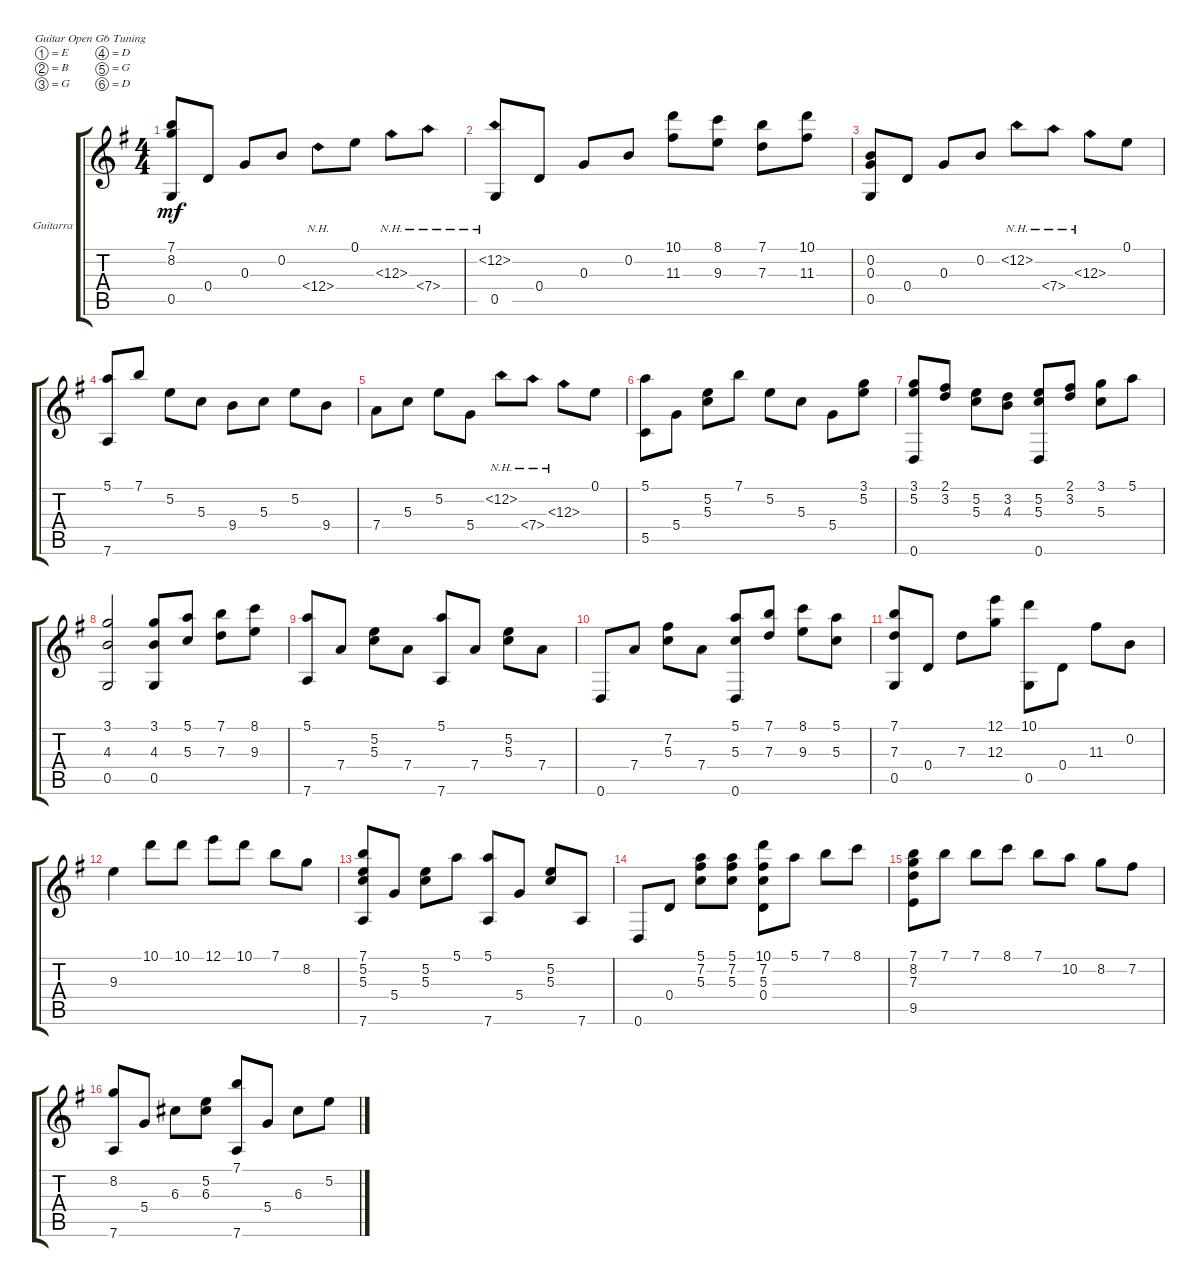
\defaultSystemsLayout 4
\bracketExtendMode groupsimilarinstruments
\firstSystemTrackNameOrientation horizontal
\otherSystemsTrackNameOrientation horizontal
\track ("Guitarra" "Guitarra") {instrument acousticguitarnylon}
\staff {score tabs}
\tuning (E4 B3 G3 D3 G2 D2)
\ts (4 4)
\tempo (120 hide)
\clef g2
\ks g
(0.5 8.2 7.1).8{dy mf} 0.4.8 0.3.8 0.2.8 12.4{nh}.8 0.1.8 12.3{nh}.8 7.4{nh}.8 |
(0.5 12.2{nh}).8 0.4.8 0.3.8 0.2.8 (11.3 10.1).8 (9.3 8.1).8 (7.3 7.1).8 (11.3 10.1).8 |
(0.5 0.3 0.2).8 0.4.8 0.3.8 0.2.8 12.2{nh}.8 7.4{nh}.8 12.3{nh}.8 0.1.8 |
(7.6 5.1).8 7.1.8 5.2.8 5.3.8 9.4.8 5.3.8 5.2.8 9.4.8 |
7.4.8 5.3.8 5.2.8 5.4.8 12.2{nh}.8 7.4{nh}.8 12.3{nh}.8 0.1.8 |
(5.5 5.1).8 5.4.8 (5.3 5.2).8 7.1.8 5.2.8 5.3.8 5.4.8 (5.2 3.1).8 |
(0.6 5.2 3.1).8 (3.2 2.1).8 (5.3 5.2).8 (4.3 3.2).8 (0.6 5.3 5.2).8 (3.2 2.1).8 (5.3 3.1).8 5.1.8 |
(0.5 4.3 3.1).2 (0.5 4.3 3.1).8 (5.3 5.1).8 (7.3 7.1).8 (9.3 8.1).8 |
(7.6 5.1).8 7.4.8 (5.3 5.2).8 7.4.8 (7.6 5.1).8 7.4.8 (5.3 5.2).8 7.4.8 |
0.6.8 7.4.8 (5.3 7.2).8 7.4.8 (0.6 5.3 5.1).8 (7.3 7.1).8 (9.3 8.1).8 (5.3 5.1).8 |
(0.5 7.3 7.1).8 0.4.8 7.3.8 (12.3 12.1).8 (0.5 10.1).8 0.4.8 11.3.8 0.2.8 |
9.3.4 10.1.8 10.1.8 12.1.8 10.1.8 7.1.8 8.2.8 |
(7.6 5.3 5.2 7.1).8 5.4.8 (5.3 5.2).8 5.1.8 (7.6 5.1).8 5.4.8 (5.3 5.2).8 7.6.8 |
0.6.8 0.4.8 (5.3 7.2 5.1).8 (5.3 7.2 5.1).8 (0.4 5.3 7.2 10.1).8 5.1.8 7.1.8 8.1.8 |
(9.5 7.3 8.2 7.1).8 7.1.8 7.1.8 8.1.8 7.1.8 10.2.8 8.2.8 7.2.8 |
(7.6 8.2).8 5.4.8 6.3.8 (6.3 5.2).8 (7.6 7.1).8 5.4.8 6.3.8 5.2.8
